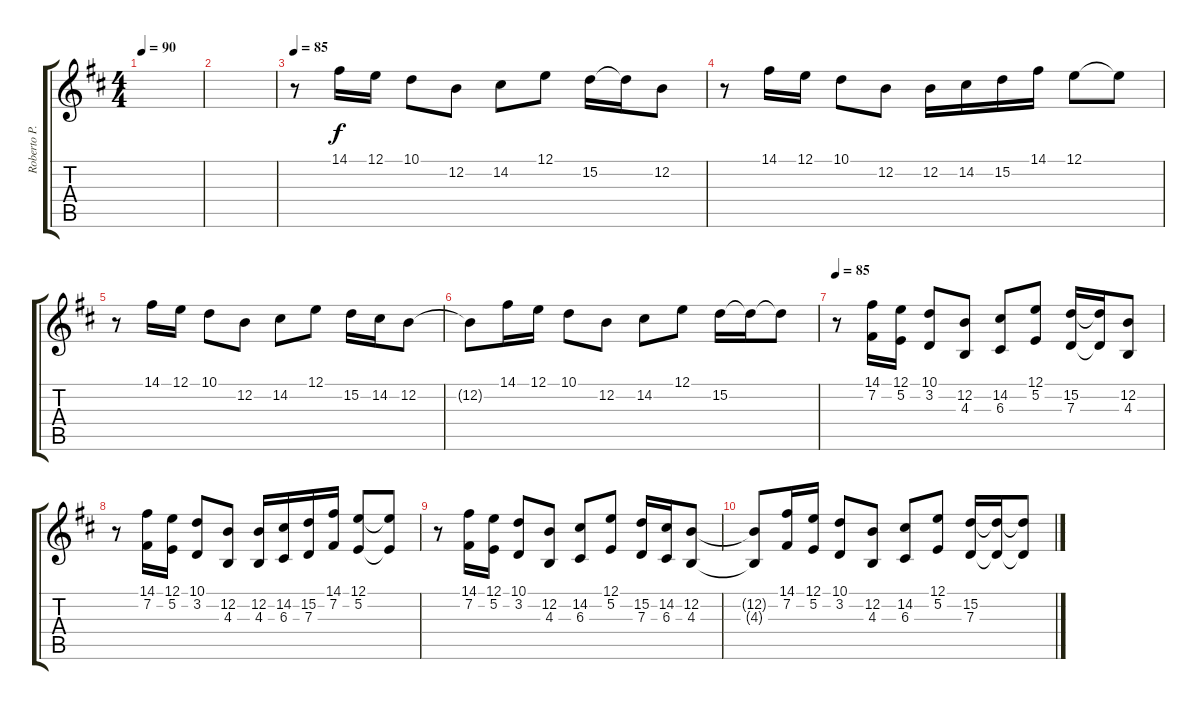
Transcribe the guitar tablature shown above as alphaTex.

\track ("Roberto P.C. - Piano Flute" "Roberto P.") {instrument flute}
\staff {score tabs}
\tuning (E4 B3 G3 D3 A2 E2) {hide}
\ts (4 4)
\tempo 90
\clef g2
\ks bminor
|
|
\tempo 85
r.8 14.1.16 12.1.16 10.1.8 12.2.8 14.2.8 12.1.8 15.2.16 15.2{t}.16 12.2.8 |
r.8 14.1.16 12.1.16 10.1.8 12.2.8 12.2.16 14.2.16 15.2.16 14.1.16 12.1.8 12.1{t}.8 |
r.8 14.1.16 12.1.16 10.1.8 12.2.8 14.2.8 12.1.8 15.2.16 14.2.16 12.2.8 |
12.2{t}.8 14.1.16 12.1.16 10.1.8 12.2.8 14.2.8 12.1.8 15.2.16 15.2{t}.16 15.2{t}.8 |
\tempo 85
r.8 (14.1 7.2).16 (12.1 5.2).16 (10.1 3.2).8 (12.2 4.3).8 (14.2 6.3).8 (12.1 5.2).8 (15.2 7.3).16 (15.2{t} 7.3{t}).16 (12.2 4.3).8 |
r.8 (14.1 7.2).16 (12.1 5.2).16 (10.1 3.2).8 (12.2 4.3).8 (12.2 4.3).16 (14.2 6.3).16 (15.2 7.3).16 (14.1 7.2).16 (12.1 5.2).8 (12.1{t} 5.2{t}).8 |
r.8 (14.1 7.2).16 (12.1 5.2).16 (10.1 3.2).8 (12.2 4.3).8 (14.2 6.3).8 (12.1 5.2).8 (15.2 7.3).16 (14.2 6.3).16 (12.2 4.3).8 |
(12.2{t} 4.3{t}).8 (14.1 7.2).16 (12.1 5.2).16 (10.1 3.2).8 (12.2 4.3).8 (14.2 6.3).8 (12.1 5.2).8 (15.2 7.3).16 (15.2{t} 7.3{t}).16 (15.2{t} 7.3{t}).8
